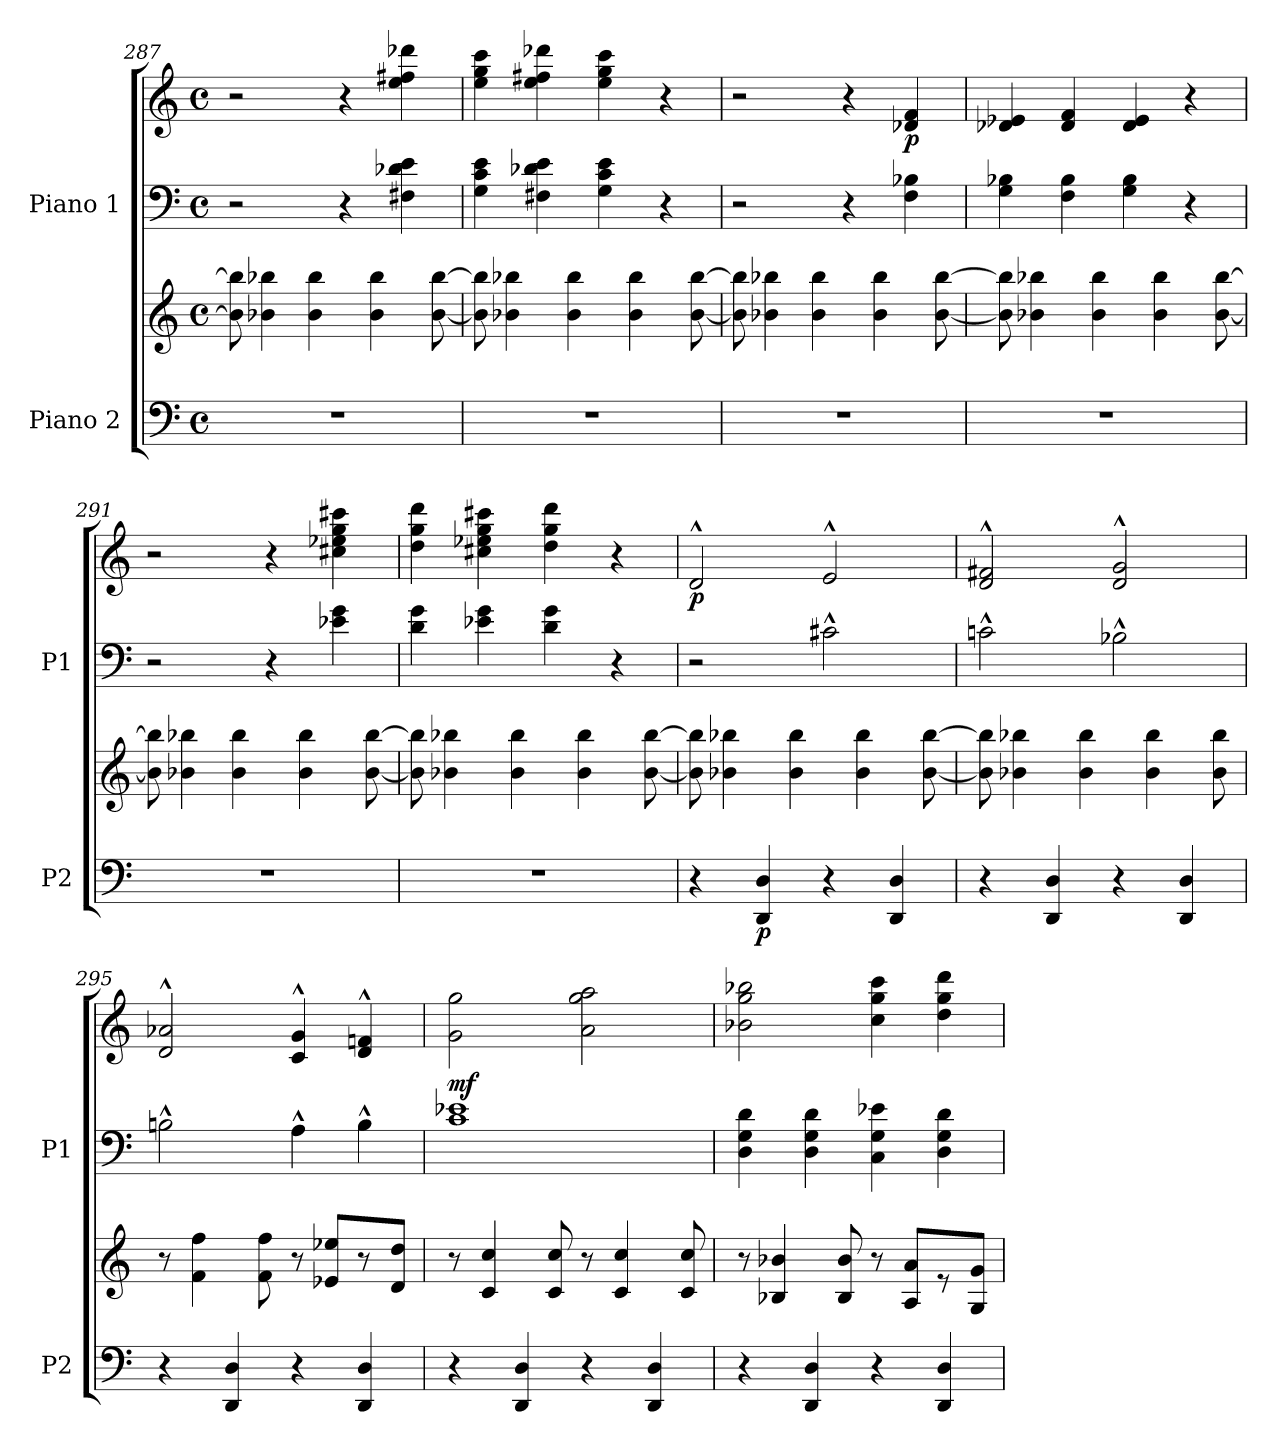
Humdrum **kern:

**kern	**kern	**dynam	**kern	**kern	**dynam
*part2	*part2	*part2	*part1	*part1	*part1
*staff4	*staff3	*staff3/4	*staff2	*staff1	*staff1/2
*I"Piano 2	*	*	*I"Piano 1	*	*
*I'P2	*	*	*I'P1	*	*
!!LO:PB:g=z
*clefF4	*clefG2	*	*clefF4	*clefG2	*
*k[]	*k[]	*	*k[]	*k[]	*
*M4/4	*M4/4	*	*M4/4	*M4/4	*
*met(c)	*met(c)	*	*met(c)	*met(c)	*
=287	=287	=287	=287	=287	=287
*	*^	*	*	*	*
1r	8b-\] 8bb-\]	8ryy	.	2r	2r	.
.	4b-X\ 4bb-X\	4ryy	.	.	.	.
.	4b-\ 4bb-\	4ryy	.	.	.	.
.	.	.	.	4r	4r	.
.	4b-\ 4bb-\	4ryy	.	.	.	.
.	.	.	.	4F#X\ 4d-X\ 4e\	4ee\ 4ff#X\ 4ddd-X\	.
.	[8b-\ [8bb-\	8ryy	.	.	.	.
=288	=288	=288	=288	=288	=288	=288
1r	8b-\] 8bb-\]	8ryy	.	4G\ 4c\ 4e\	4ee\ 4gg\ 4ccc\	.
.	4b-X\ 4bb-X\	4ryy	.	.	.	.
.	.	.	.	4F#X\ 4d-X\ 4e\	4ee\ 4ff#X\ 4ddd-X\	.
.	4b-\ 4bb-\	4ryy	.	.	.	.
.	.	.	.	4G\ 4c\ 4e\	4ee\ 4gg\ 4ccc\	.
.	4b-\ 4bb-\	4ryy	.	.	.	.
.	.	.	.	4r	4r	.
.	[8b-\ [8bb-\	8ryy	.	.	.	.
=289	=289	=289	=289	=289	=289	=289
1r	8b-\] 8bb-\]	8ryy	.	2r	2r	.
.	4b-X\ 4bb-X\	4ryy	.	.	.	.
.	4b-\ 4bb-\	4ryy	.	.	.	.
.	.	.	.	4r	4r	.
.	4b-\ 4bb-\	4ryy	.	.	.	.
!	!	!	!	!	!	!LO:DY:b
.	.	.	.	4F\ 4B-X\	4d-X/ 4f/	p
.	[8b-\ [8bb-\	8ryy	.	.	.	.
=290	=290	=290	=290	=290	=290	=290
1r	8b-\] 8bb-\]	8ryy	.	4G\ 4B-X\	4d-X/ 4e-X/	.
.	4b-X\ 4bb-X\	4ryy	.	.	.	.
.	.	.	.	4F\ 4B-\	4d-/ 4f/	.
.	4b-\ 4bb-\	4ryy	.	.	.	.
.	.	.	.	4G\ 4B-\	4d-/ 4e-/	.
.	4b-\ 4bb-\	4ryy	.	.	.	.
.	.	.	.	4r	4r	.
.	[8b-\ [8bb-\	8ryy	.	.	.	.
!!LO:LB:g=z
=291	=291	=291	=291	=291	=291	=291
1r	8b-\] 8bb-\]	8ryy	.	2r	2r	.
.	4b-X\ 4bb-X\	4ryy	.	.	.	.
.	4b-\ 4bb-\	4ryy	.	.	.	.
.	.	.	.	4r	4r	.
.	4b-\ 4bb-\	4ryy	.	.	.	.
.	.	.	.	4e-X\ 4g\	4cc#X\ 4ee-X\ 4gg\ 4ccc#X\	.
.	[8b-\ [8bb-\	8ryy	.	.	.	.
=292	=292	=292	=292	=292	=292	=292
1r	8b-\] 8bb-\]	8ryy	.	4d\ 4g\	4dd\ 4gg\ 4ddd\	.
.	4b-X\ 4bb-X\	4ryy	.	.	.	.
.	.	.	.	4e-X\ 4g\	4cc#X\ 4ee-X\ 4gg\ 4ccc#X\	.
.	4b-\ 4bb-\	4ryy	.	.	.	.
.	.	.	.	4d\ 4g\	4dd\ 4gg\ 4ddd\	.
.	4b-\ 4bb-\	4ryy	.	.	.	.
.	.	.	.	4r	4r	.
.	[8b-\ [8bb-\	8ryy	.	.	.	.
=293	=293	=293	=293	=293	=293	=293
!	!	!	!	!	!	!LO:DY:b
4r	8b-\] 8bb-\]	8ryy	.	2r	2d^^/	p
.	4b-X\ 4bb-X\	4ryy	.	.	.	.
!	!	!	!LO:DY:b=2	!	!	!
4DD/ 4D/	.	.	p	.	.	.
.	4b-\ 4bb-\	4ryy	.	.	.	.
4r	.	.	.	2c#X^^\	2e^^/	.
.	4b-\ 4bb-\	4ryy	.	.	.	.
4DD/ 4D/	.	.	.	.	.	.
.	[8b-\ [8bb-\	8ryy	.	.	.	.
=294	=294	=294	=294	=294	=294	=294
4r	8b-\] 8bb-\]	8ryy	.	2cn^^\	2d/^^ 2f#X/^^	.
.	4b-X\ 4bb-X\	4ryy	.	.	.	.
4DD/ 4D/	.	.	.	.	.	.
.	4b-\ 4bb-\	4ryy	.	.	.	.
4r	.	.	.	2B-X^^\	2d/^^ 2g/^^	.
.	4b-\ 4bb-\	4ryy	.	.	.	.
4DD/ 4D/	.	.	.	.	.	.
.	8b-\ 8bb-\	8ryy	.	.	.	.
*	*v	*v	*	*	*	*
!!LO:LB:g=z
=295	=295	=295	=295	=295	=295
4r	8r	.	2Bn^^\	2d/^^ 2a-X/^^	.
.	4f\ 4ff\	.	.	.	.
4DD/ 4D/	.	.	.	.	.
.	8f\ 8ff\	.	.	.	.
4r	8r	.	4A^^\	4c/^^ 4g/^^	.
.	8e-X/ 8ee-X/L	.	.	.	.
4DD/ 4D/	8r	.	4B^^\	4d/^^ 4fn/^^	.
.	8d/ 8dd/J	.	.	.	.
=296	=296	=296	=296	=296	=296
!	!	!	!	!	!LO:DY:b
4r	8r	.	1c 1e-X	2g\ 2gg\	mf
.	4c/ 4cc/	.	.	.	.
4DD/ 4D/	.	.	.	.	.
.	8c/ 8cc/	.	.	.	.
4r	8r	.	.	2a\ 2gg\ 2aa\	.
.	4c/ 4cc/	.	.	.	.
4DD/ 4D/	.	.	.	.	.
.	8c/ 8cc/	.	.	.	.
=297	=297	=297	=297	=297	=297
4r	8r	.	4D\ 4G\ 4d\	2b-X\ 2gg\ 2bb-X\	.
.	4B-X/ 4b-X/	.	.	.	.
4DD/ 4D/	.	.	4D\ 4G\ 4d\	.	.
.	8B-/ 8b-/	.	.	.	.
4r	8r	.	4C\ 4G\ 4e-X\	4cc\ 4gg\ 4ccc\	.
.	8A/ 8a/L	.	.	.	.
4DD/ 4D/	8r	.	4D\ 4G\ 4d\	4dd\ 4gg\ 4ddd\	.
.	8G/ 8g/J	.	.	.	.
=	=	=	=	=	=
*-	*-	*-	*-	*-	*-
